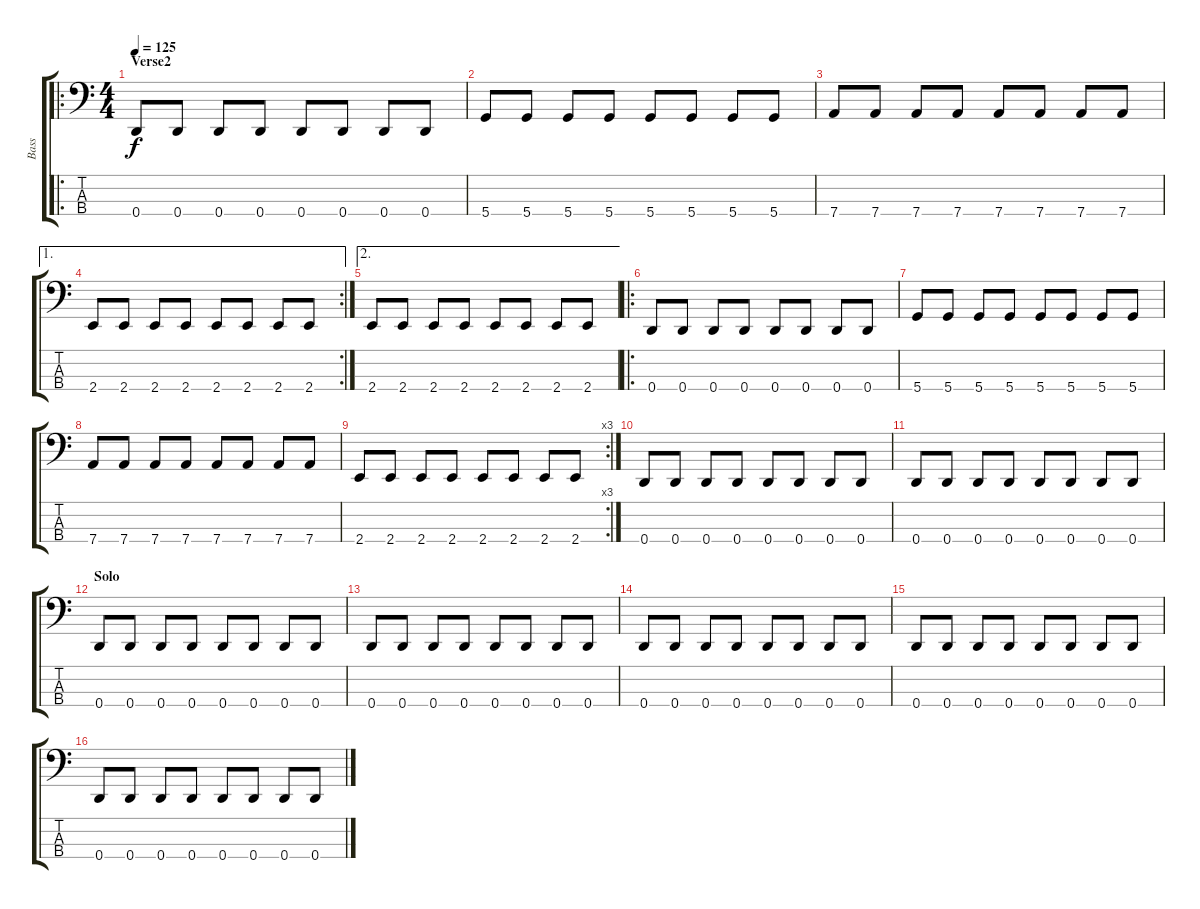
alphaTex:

\track ("Bass" "Bass") {instrument electricbasspick}
\staff {score tabs}
\tuning (F2 C2 G1 D1) {hide}
\ro
\ts (4 4)
\section ("" "Verse2")
\tempo 125
\clef f4
\ks c
0.4.8{dy f} 0.4.8 0.4.8 0.4.8 0.4.8 0.4.8 0.4.8 0.4.8 |
5.4.8 5.4.8 5.4.8 5.4.8 5.4.8 5.4.8 5.4.8 5.4.8 |
7.4.8 7.4.8 7.4.8 7.4.8 7.4.8 7.4.8 7.4.8 7.4.8 |
\ae 1
\rc 2
2.4.8 2.4.8 2.4.8 2.4.8 2.4.8 2.4.8 2.4.8 2.4.8 |
\ae 2
2.4.8 2.4.8 2.4.8 2.4.8 2.4.8 2.4.8 2.4.8 2.4.8 |
\ro
0.4.8 0.4.8 0.4.8 0.4.8 0.4.8 0.4.8 0.4.8 0.4.8 |
5.4.8 5.4.8 5.4.8 5.4.8 5.4.8 5.4.8 5.4.8 5.4.8 |
7.4.8 7.4.8 7.4.8 7.4.8 7.4.8 7.4.8 7.4.8 7.4.8 |
\rc 3
2.4.8 2.4.8 2.4.8 2.4.8 2.4.8 2.4.8 2.4.8 2.4.8 |
0.4.8 0.4.8 0.4.8 0.4.8 0.4.8 0.4.8 0.4.8 0.4.8 |
0.4.8 0.4.8 0.4.8 0.4.8 0.4.8 0.4.8 0.4.8 0.4.8 |
\section ("" "Solo")
0.4.8 0.4.8 0.4.8 0.4.8 0.4.8 0.4.8 0.4.8 0.4.8 |
0.4.8 0.4.8 0.4.8 0.4.8 0.4.8 0.4.8 0.4.8 0.4.8 |
0.4.8 0.4.8 0.4.8 0.4.8 0.4.8 0.4.8 0.4.8 0.4.8 |
0.4.8 0.4.8 0.4.8 0.4.8 0.4.8 0.4.8 0.4.8 0.4.8 |
0.4.8 0.4.8 0.4.8 0.4.8 0.4.8 0.4.8 0.4.8 0.4.8
